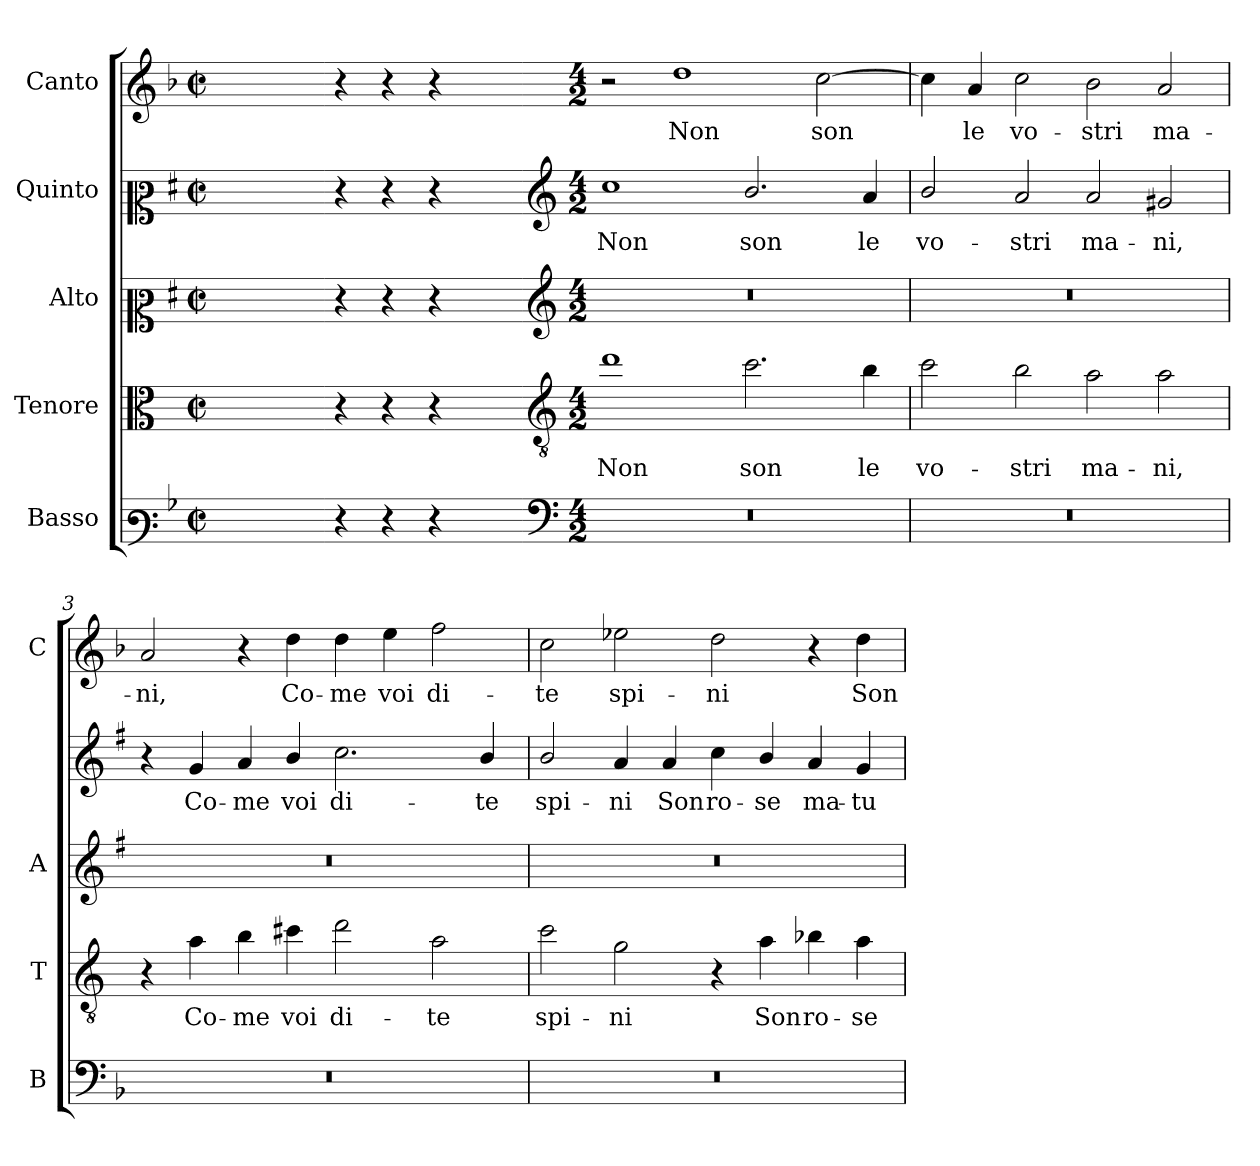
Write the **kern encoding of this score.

**kern	**kern	**text	**kern	**kern	**text	**kern	**text
*part5	*part4	*part4	*part3	*part2	*part2	*part1	*part1
*staff5	*staff4	*staff4	*staff3	*staff2	*staff2	*staff1	*staff1
*I"Basso	*I"Tenore	*	*I"Alto	*I"Quinto	*	*I"Canto	*
*I'B	*I'T	*	*I'A	*	*	*I'C	*
*clefF3	*clefC3	*	*clefC2	*clefC2	*	*clefG2	*
*	*ITrd4c7	*	*ITrd1c2	*ITrd1c2	*	*	*
*k[b-]	*k[b-]	*	*k[b-]	*k[b-]	*	*k[b-]	*
*F:	*F:	*	*F:	*F:	*	*F:	*
*M2/2	*M2/2	*	*M2/2	*M2/2	*	*M2/2	*
*met(c|)	*met(c|)	*	*met(c|)	*met(c|)	*	*met(c|)	*
=	=	=	=	=	=	=	=
1ryy	1ryy	.	1ryy	1ryy	.	1ryy	.
=1X-	=1X-	=1X-	=1X-	=1X-	=1X-	=1X-	=1X-
4r	4r	.	4r	4r	.	4r	.
4r	4r	.	4r	4r	.	4r	.
4r	4r	.	4r	4r	.	4r	.
4ryy	4ryy	.	4ryy	4ryy	.	4ryy	.
=1-	=1-	=1-	=1-	=1-	=1-	=1-	=1-
*clefF4	*clefGv2	*	*clefG2	*clefG2	*	*	*
*M4/2	*M4/2	*	*M4/2	*M4/2	*	*M4/2	*
!	!	!LO:LY:b	!	!	!LO:LY:b	!	!
0r	1g	Non	0r	1b-	Non	2r	.
!	!	!	!	!	!	!	!LO:LY:b
.	.	.	.	.	.	1dd	Non
!	!	!LO:LY:b	!	!	!LO:LY:b	!	!
.	2.f\	son	.	2.a/	son	.	.
!	!	!	!	!	!	!	!LO:LY:b
.	.	.	.	.	.	[2cc\	son
!	!	!LO:LY:b	!	!	!LO:LY:b	!	!
.	4e\	le	.	4g/	le	.	.
=2	=2	=2	=2	=2	=2	=2	=2
!	!	!LO:LY:b	!	!	!LO:LY:b	!	!
0r	2f\	vo-	0r	2a/	vo-	4cc\]	.
!	!	!	!	!	!	!	!LO:LY:b
.	.	.	.	.	.	4a/	le
!	!	!LO:LY:b	!	!	!LO:LY:b	!	!LO:LY:b
.	2e\	-stri	.	2g/	-stri	2cc\	vo-
!	!	!LO:LY:b	!	!	!LO:LY:b	!	!LO:LY:b
.	2d\	ma-	.	2g/	ma-	2b-\	-stri
!	!	!LO:LY:b	!	!	!LO:LY:b	!	!LO:LY:b
.	2d\	-ni,	.	2f#X/	-ni,	2a/	ma-
=3	=3	=3	=3	=3	=3	=3	=3
!	!	!	!	!	!	!	!LO:LY:b
0r	4r	.	0r	4r	.	2a/	-ni,
!	!	!LO:LY:b	!	!	!LO:LY:b	!	!
.	4d\	Co-	.	4f/	Co-	.	.
!	!	!LO:LY:b	!	!	!LO:LY:b	!	!
.	4e\	-me	.	4g/	-me	4r	.
!	!	!LO:LY:b	!	!	!LO:LY:b	!	!LO:LY:b
.	4f#X\	voi	.	4a/	voi	4dd\	Co-
!	!	!LO:LY:b	!	!	!LO:LY:b	!	!LO:LY:b
.	2g\	di-	.	2.b-\	di-	4dd\	-me
!	!	!	!	!	!	!	!LO:LY:b
.	.	.	.	.	.	4ee\	voi
!	!	!LO:LY:b	!	!	!	!	!LO:LY:b
.	2d\	-te	.	.	.	2ff\	di-
!	!	!	!	!	!LO:LY:b	!	!
.	.	.	.	4a/	-te	.	.
=4	=4	=4	=4	=4	=4	=4	=4
!	!	!LO:LY:b	!	!	!LO:LY:b	!	!LO:LY:b
0r	2f\	spi-	0r	2a/	spi-	2cc\	-te
!	!	!LO:LY:b	!	!	!LO:LY:b	!	!LO:LY:b
.	2c\	-ni	.	4g/	-ni	2ee-X\	spi-
!	!	!	!	!	!LO:LY:b	!	!
.	.	.	.	4g/	Son	.	.
!	!	!	!	!	!LO:LY:b	!	!LO:LY:b
.	4r	.	.	4b-\	ro-	2dd\	-ni
!	!	!LO:LY:b	!	!	!LO:LY:b	!	!
.	4d\	Son	.	4a/	-se	.	.
!	!	!LO:LY:b	!	!	!LO:LY:b	!	!
.	4e-X\	ro-	.	4g/	ma-	4r	.
!	!	!LO:LY:b	!	!	!LO:LY:b	!	!LO:LY:b
.	4d\	-se	.	4f/	-tu-	4dd\	Son
=	=	=	=	=	=	=	=
*-	*-	*-	*-	*-	*-	*-	*-
